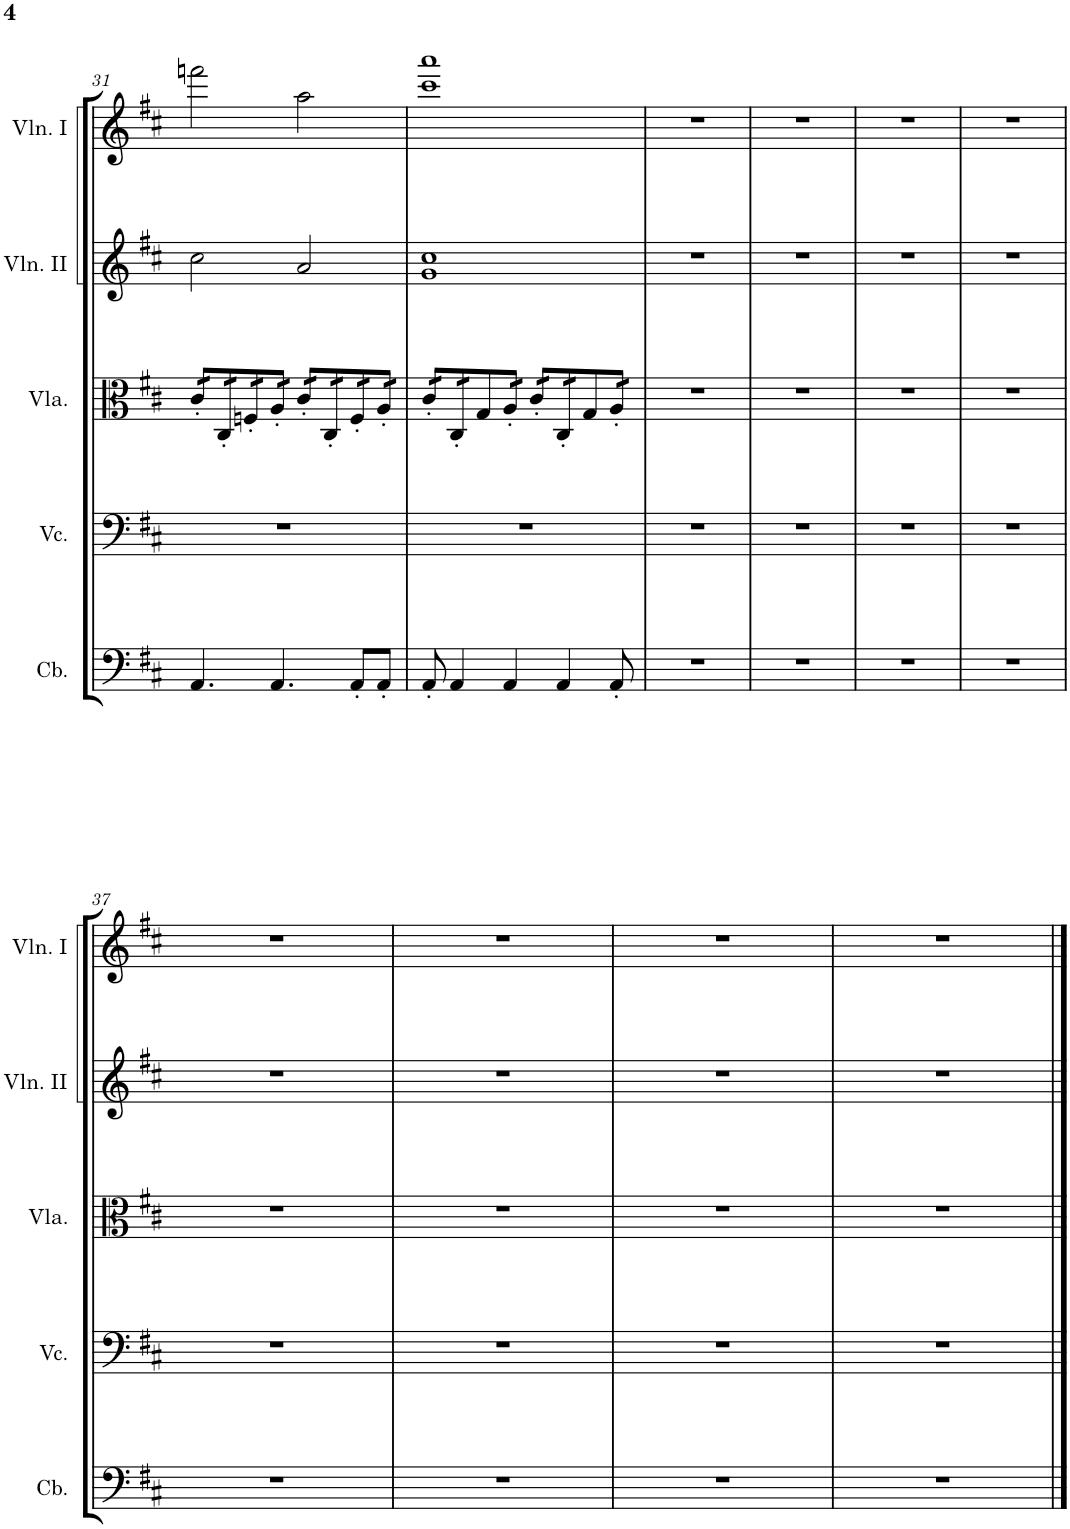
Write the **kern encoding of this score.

**kern	**kern	**kern	**kern	**kern
*part5	*part4	*part3	*part2	*part1
*staff5	*staff4	*staff3	*staff2	*staff1
*I"Contrabass	*I"Violoncello	*I"Viola	*I"Violin II	*I"Violin I
*I'Cb.	*I'Vc.	*I'Vla.	*I'Vln. II	*I'Vln. I
!!LO:PB:g=z
*clefF4	*clefF4	*clefC3	*clefG2	*clefG2
*Trd7c12	*	*	*	*
*k[f#c#]	*k[f#c#]	*k[f#c#]	*k[f#c#]	*k[f#c#]
*M4/4	*M4/4	*M4/4	*M4/4	*M4/4
=31	=31	=31	=31	=31
*	*	*tremolo	*	*
4.AA/	1r	16c#'/LL	2cc#\	2fffn\
.	.	16c#'/	.	.
.	.	16C#'/	.	.
.	.	16C#'/	.	.
.	.	16Fn'/	.	.
.	.	16Fn'/	.	.
4.AA/	.	16A'/	.	.
.	.	16A'/JJ	.	.
.	.	16c#'/LL	2a/	2aa\
.	.	16c#'/	.	.
.	.	16C#'/	.	.
.	.	16C#'/	.	.
8AA'/L	.	16F'/	.	.
.	.	16F'/	.	.
8AA'/J	.	16A'/	.	.
.	.	16A'/JJ	.	.
=32	=32	=32	=32	=32
8AA'/	1r	16c#'/LL	1g 1cc#	1ccc# 1aaa
.	.	16c#'/	.	.
4AA/	.	16C#'/	.	.
.	.	16C#'/	.	.
*	*	*Xtremolo	*	*
.	.	8G/	.	.
*	*	*tremolo	*	*
4AA/	.	16A'/	.	.
.	.	16A'/JJ	.	.
.	.	16c#'/LL	.	.
.	.	16c#'/	.	.
4AA/	.	16C#'/	.	.
.	.	16C#'/	.	.
*	*	*Xtremolo	*	*
.	.	8G/	.	.
*	*	*tremolo	*	*
8AA'/	.	16A'/	.	.
.	.	16A'/JJ	.	.
*	*	*Xtremolo	*	*
=33	=33	=33	=33	=33
1r	1r	1r	1r	1r
=34	=34	=34	=34	=34
1r	1r	1r	1r	1r
=35	=35	=35	=35	=35
1r	1r	1r	1r	1r
=36	=36	=36	=36	=36
1r	1r	1r	1r	1r
!!LO:LB:g=z
=37	=37	=37	=37	=37
1r	1r	1r	1r	1r
=38	=38	=38	=38	=38
1r	1r	1r	1r	1r
=39	=39	=39	=39	=39
1r	1r	1r	1r	1r
=40	=40	=40	=40	=40
1r	1r	1r	1r	1r
==	==	==	==	==
*-	*-	*-	*-	*-
